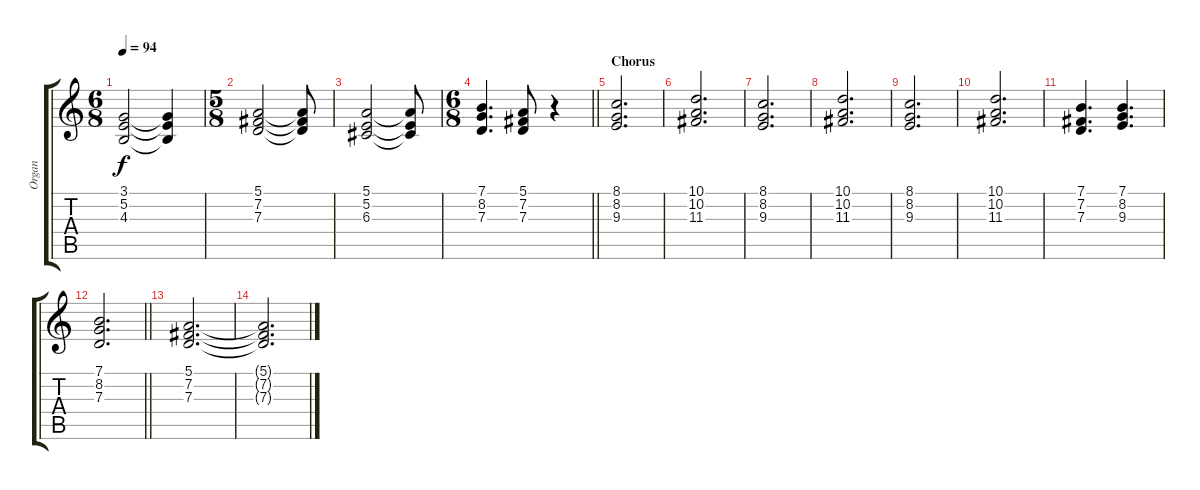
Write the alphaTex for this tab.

\track ("Organ" "Organ") {instrument drawbarorgan}
\staff {score tabs}
\tuning (E4 B3 G3 D3 A2 E2) {hide}
\ts (6 8)
\tempo 94
\clef g2
\ks c
(3.1 5.2 4.3).2{dy f} (3.1{t} 5.2{t} 4.3{t}).4 |
\ts (5 8)
(5.1 7.2 7.3).2 (5.1{t} 7.2{t} 7.3{t}).8 |
(5.1 5.2 6.3).2 (5.1{t} 5.2{t} 6.3{t}).8 |
\ts (6 8)
\barLineRight lightlight
(7.1 8.2 7.3).4{d} (5.1 7.2 7.3).8 r.4 |
\section ("" "Chorus")
(8.1 8.2 9.3).2{d} |
(10.1 10.2 11.3).2{d} |
(8.1 8.2 9.3).2{d} |
(10.1 10.2 11.3).2{d} |
(8.1 8.2 9.3).2{d} |
(10.1 10.2 11.3).2{d} |
(7.1 7.2 7.3).4{d} (7.1 8.2 9.3).4{d} |
\barLineRight lightlight
(7.1 8.2 7.3).2{d} |
(5.1 7.2 7.3).2{d} |
(5.1{t} 7.2{t} 7.3{t}).2{d}
